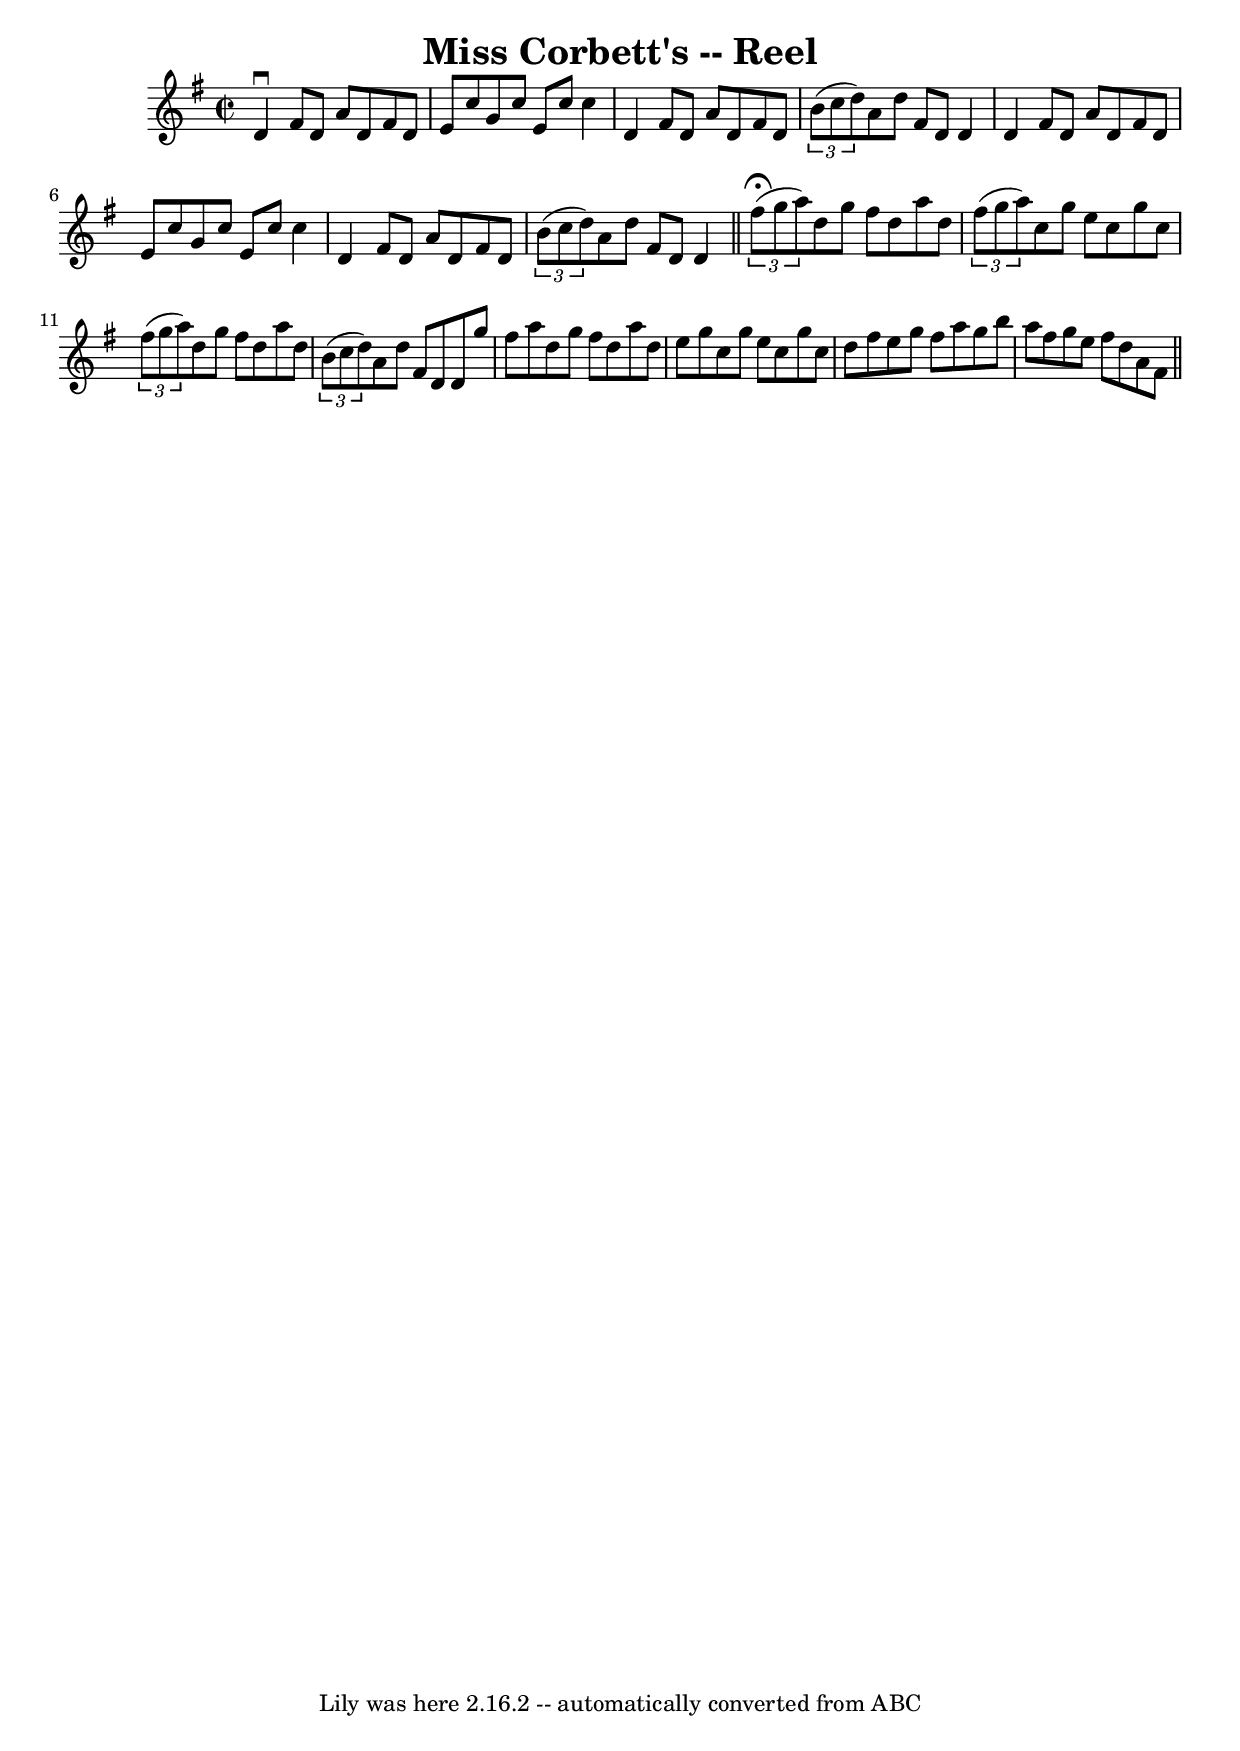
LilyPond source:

\version "2.7.40"
\include "Mammoth.ily"
\header {
	%% book = "Ryan's Mammoth Collection"
	crossRefNumber = "1"
	footnotes = ""
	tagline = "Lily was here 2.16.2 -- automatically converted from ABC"
	title = "Miss Corbett's -- Reel"
}
voicedefault =  {
\set Score.defaultBarType = "empty"

\override Staff.TimeSignature #'style = #'C
 \time 2/2 \key d \mixolydian d'4^\downbow fis'8 d'8 a'8 d'8    
fis'8 d'8  |
 e'8 c''8 g'8 c''8 e'8 c''8 c''4  
|
 d'4 fis'8 d'8 a'8 d'8 fis'8 d'8  |
   
\times 2/3 { b'8 (c''8 d''8) } a'8 d''8 fis'8 d'8 d'4  
|
 d'4 fis'8 d'8 a'8 d'8 fis'8 d'8  |
 e'8  
 c''8 g'8 c''8 e'8 c''8 c''4  |
 d'4 fis'8 d'8    
a'8 d'8 fis'8 d'8  |
   \times 2/3 { b'8 (c''8 d''8) 
} a'8 d''8 fis'8 d'8 d'4    \bar "||"     \times 2/3 { fis''8 
^\fermata(g''8 a''8) } d''8 g''8 fis''8 d''8 a''8    
d''8  |
   \times 2/3 { fis''8 (g''8 a''8) } c''8 g''8    
e''8 c''8 g''8 c''8  |
   \times 2/3 { fis''8 (g''8 a''8 
) } d''8 g''8 fis''8 d''8 a''8 d''8  |
   \times 2/3 { 
 b'8 (c''8 d''8) } a'8 d''8 fis'8 d'8 d'8 g''8  
|
 fis''8 a''8 d''8 g''8 fis''8 d''8 a''8 d''8  
|
 e''8 g''8 c''8 g''8 e''8 c''8 g''8 c''8  
|
 d''8 fis''8 e''8 g''8 fis''8 a''8 g''8 b''8  
|
 a''8 fis''8 g''8 e''8 fis''8 d''8 a'8 fis'8    
\bar "||"   
}

\score{
    <<

	\context Staff="default"
	{
	    \voicedefault 
	}

    >>
	\layout {
	}
	\midi {}
}
